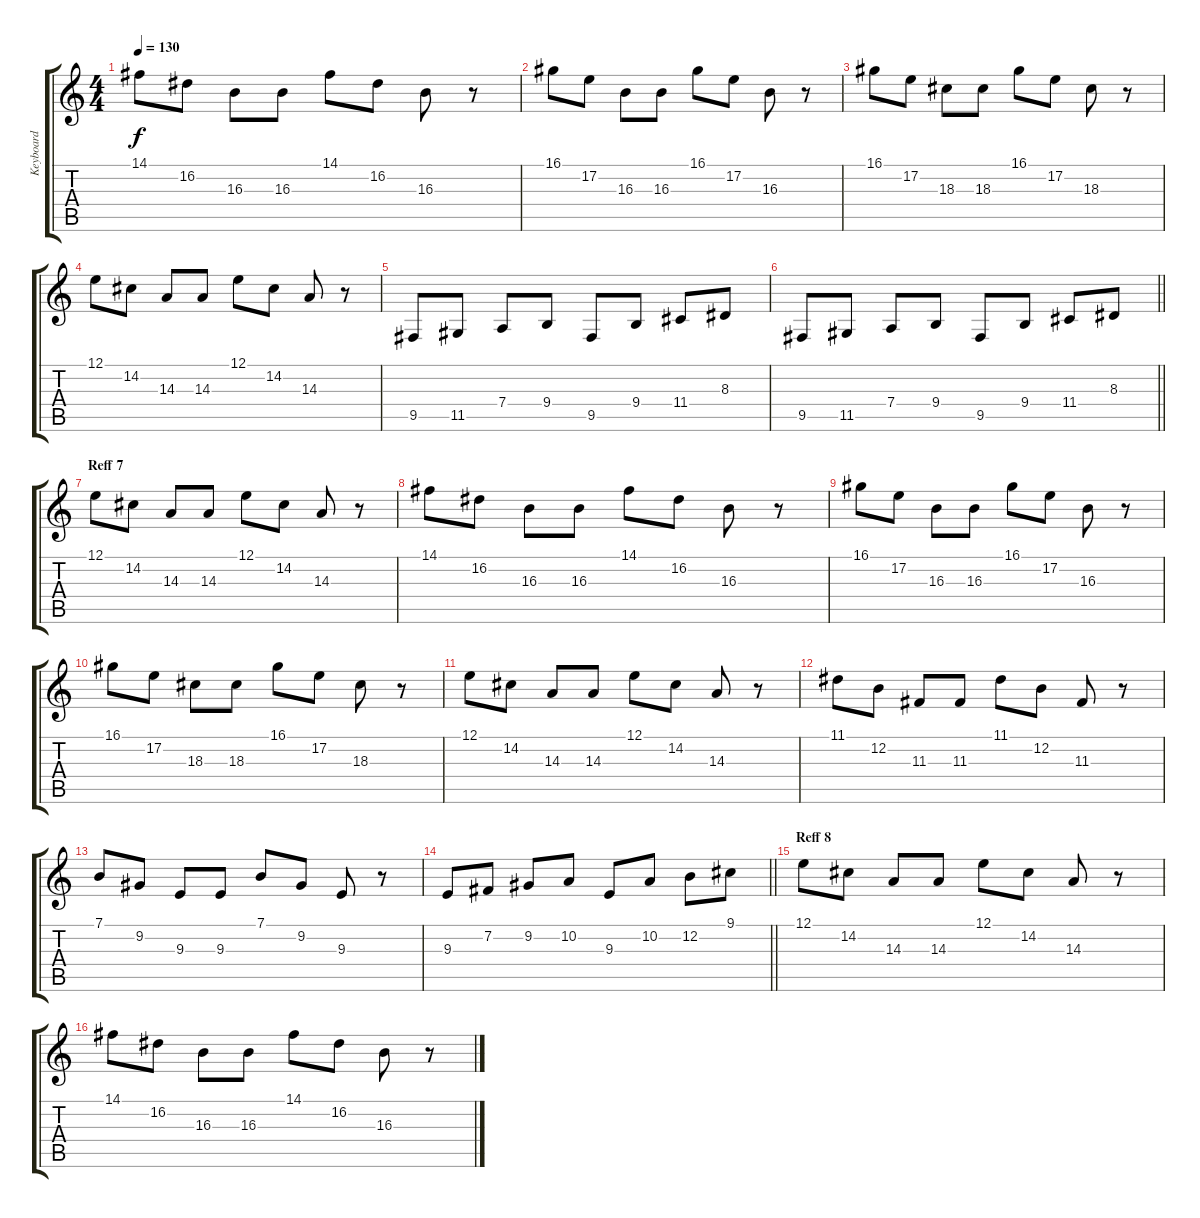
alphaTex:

\track ("Keyboard" "Keyboard") {instrument stringensemble1}
\staff {score tabs}
\tuning (E4 B3 G3 D3 A2 E2) {hide}
\ts (4 4)
\tempo 130
\clef g2
\ks c
14.1.8{dy f} 16.2.8 16.3.8 16.3.8 14.1.8 16.2.8 16.3.8 r.8 |
16.1.8 17.2.8 16.3.8 16.3.8 16.1.8 17.2.8 16.3.8 r.8 |
16.1.8 17.2.8 18.3.8 18.3.8 16.1.8 17.2.8 18.3.8 r.8 |
12.1.8 14.2.8 14.3.8 14.3.8 12.1.8 14.2.8 14.3.8 r.8 |
9.5.8 11.5.8 7.4.8 9.4.8 9.5.8 9.4.8 11.4.8 8.3.8 |
\barLineRight lightlight
9.5.8 11.5.8 7.4.8 9.4.8 9.5.8 9.4.8 11.4.8 8.3.8 |
\section ("" "Reff 7")
12.1.8 14.2.8 14.3.8 14.3.8 12.1.8 14.2.8 14.3.8 r.8 |
14.1.8 16.2.8 16.3.8 16.3.8 14.1.8 16.2.8 16.3.8 r.8 |
16.1.8 17.2.8 16.3.8 16.3.8 16.1.8 17.2.8 16.3.8 r.8 |
16.1.8 17.2.8 18.3.8 18.3.8 16.1.8 17.2.8 18.3.8 r.8 |
12.1.8 14.2.8 14.3.8 14.3.8 12.1.8 14.2.8 14.3.8 r.8 |
11.1.8 12.2.8 11.3.8 11.3.8 11.1.8 12.2.8 11.3.8 r.8 |
7.1.8 9.2.8 9.3.8 9.3.8 7.1.8 9.2.8 9.3.8 r.8 |
\barLineRight lightlight
9.3.8 7.2.8 9.2.8 10.2.8 9.3.8 10.2.8 12.2.8 9.1.8 |
\section ("" "Reff 8")
12.1.8 14.2.8 14.3.8 14.3.8 12.1.8 14.2.8 14.3.8 r.8 |
14.1.8 16.2.8 16.3.8 16.3.8 14.1.8 16.2.8 16.3.8 r.8
